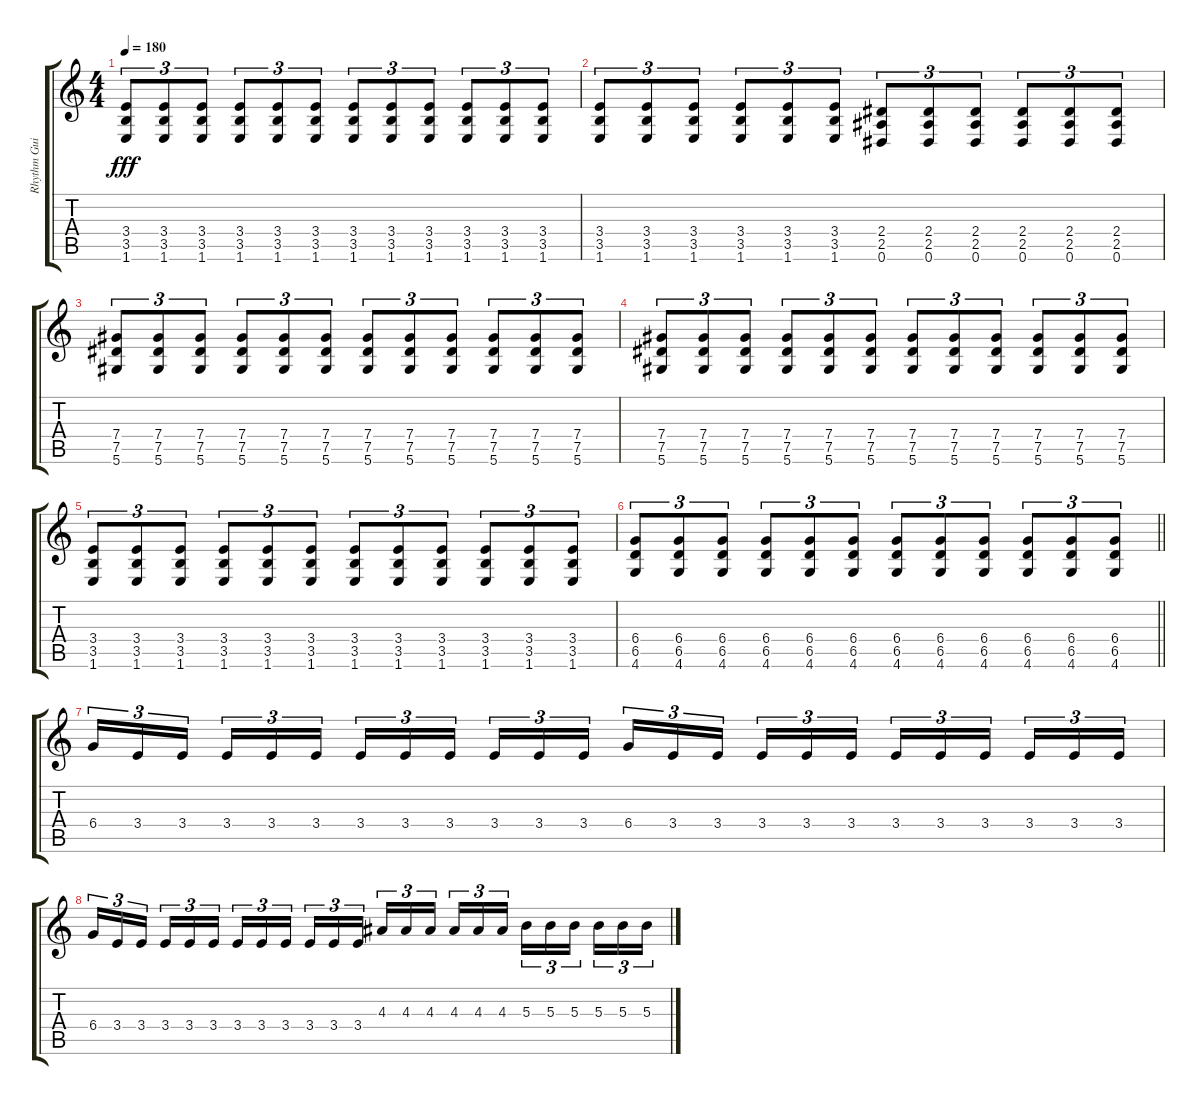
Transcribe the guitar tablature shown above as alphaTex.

\track ("Rhythm Guitar" "Rhythm Gui") {instrument distortionguitar}
\staff {score tabs}
\tuning (Eb4 Bb3 Gb3 Db3 Ab2 Eb2) {hide}
\ts (4 4)
\tempo 180
\clef g2
\ks c
(3.4 3.5 1.6).8{tu (3 2) dy fff} (3.4 3.5 1.6).8{tu (3 2)} (3.4 3.5 1.6).8{tu (3 2)} (3.4 3.5 1.6).8{tu (3 2)} (3.4 3.5 1.6).8{tu (3 2)} (3.4 3.5 1.6).8{tu (3 2)} (3.4 3.5 1.6).8{tu (3 2)} (3.4 3.5 1.6).8{tu (3 2)} (3.4 3.5 1.6).8{tu (3 2)} (3.4 3.5 1.6).8{tu (3 2)} (3.4 3.5 1.6).8{tu (3 2)} (3.4 3.5 1.6).8{tu (3 2)} |
(3.4 3.5 1.6).8{tu (3 2)} (3.4 3.5 1.6).8{tu (3 2)} (3.4 3.5 1.6).8{tu (3 2)} (3.4 3.5 1.6).8{tu (3 2)} (3.4 3.5 1.6).8{tu (3 2)} (3.4 3.5 1.6).8{tu (3 2)} (2.4 2.5 0.6).8{tu (3 2)} (2.4 2.5 0.6).8{tu (3 2)} (2.4 2.5 0.6).8{tu (3 2)} (2.4 2.5 0.6).8{tu (3 2)} (2.4 2.5 0.6).8{tu (3 2)} (2.4 2.5 0.6).8{tu (3 2)} |
(7.4 7.5 5.6).8{tu (3 2)} (7.4 7.5 5.6).8{tu (3 2)} (7.4 7.5 5.6).8{tu (3 2)} (7.4 7.5 5.6).8{tu (3 2)} (7.4 7.5 5.6).8{tu (3 2)} (7.4 7.5 5.6).8{tu (3 2)} (7.4 7.5 5.6).8{tu (3 2)} (7.4 7.5 5.6).8{tu (3 2)} (7.4 7.5 5.6).8{tu (3 2)} (7.4 7.5 5.6).8{tu (3 2)} (7.4 7.5 5.6).8{tu (3 2)} (7.4 7.5 5.6).8{tu (3 2)} |
(7.4 7.5 5.6).8{tu (3 2)} (7.4 7.5 5.6).8{tu (3 2)} (7.4 7.5 5.6).8{tu (3 2)} (7.4 7.5 5.6).8{tu (3 2)} (7.4 7.5 5.6).8{tu (3 2)} (7.4 7.5 5.6).8{tu (3 2)} (7.4 7.5 5.6).8{tu (3 2)} (7.4 7.5 5.6).8{tu (3 2)} (7.4 7.5 5.6).8{tu (3 2)} (7.4 7.5 5.6).8{tu (3 2)} (7.4 7.5 5.6).8{tu (3 2)} (7.4 7.5 5.6).8{tu (3 2)} |
(3.4 3.5 1.6).8{tu (3 2)} (3.4 3.5 1.6).8{tu (3 2)} (3.4 3.5 1.6).8{tu (3 2)} (3.4 3.5 1.6).8{tu (3 2)} (3.4 3.5 1.6).8{tu (3 2)} (3.4 3.5 1.6).8{tu (3 2)} (3.4 3.5 1.6).8{tu (3 2)} (3.4 3.5 1.6).8{tu (3 2)} (3.4 3.5 1.6).8{tu (3 2)} (3.4 3.5 1.6).8{tu (3 2)} (3.4 3.5 1.6).8{tu (3 2)} (3.4 3.5 1.6).8{tu (3 2)} |
\barLineRight lightlight
(6.4 6.5 4.6).8{tu (3 2)} (6.4 6.5 4.6).8{tu (3 2)} (6.4 6.5 4.6).8{tu (3 2)} (6.4 6.5 4.6).8{tu (3 2)} (6.4 6.5 4.6).8{tu (3 2)} (6.4 6.5 4.6).8{tu (3 2)} (6.4 6.5 4.6).8{tu (3 2)} (6.4 6.5 4.6).8{tu (3 2)} (6.4 6.5 4.6).8{tu (3 2)} (6.4 6.5 4.6).8{tu (3 2)} (6.4 6.5 4.6).8{tu (3 2)} (6.4 6.5 4.6).8{tu (3 2)} |
\section ("" "")
6.4.16{tu (3 2)} 3.4.16{tu (3 2)} 3.4.16{tu (3 2) beam splitsecondary} 3.4.16{tu (3 2)} 3.4.16{tu (3 2)} 3.4.16{tu (3 2)} 3.4.16{tu (3 2)} 3.4.16{tu (3 2)} 3.4.16{tu (3 2) beam splitsecondary} 3.4.16{tu (3 2)} 3.4.16{tu (3 2)} 3.4.16{tu (3 2)} 6.4.16{tu (3 2)} 3.4.16{tu (3 2)} 3.4.16{tu (3 2) beam splitsecondary} 3.4.16{tu (3 2)} 3.4.16{tu (3 2)} 3.4.16{tu (3 2)} 3.4.16{tu (3 2)} 3.4.16{tu (3 2)} 3.4.16{tu (3 2) beam splitsecondary} 3.4.16{tu (3 2)} 3.4.16{tu (3 2)} 3.4.16{tu (3 2)} |
6.4.16{tu (3 2)} 3.4.16{tu (3 2)} 3.4.16{tu (3 2) beam splitsecondary} 3.4.16{tu (3 2)} 3.4.16{tu (3 2)} 3.4.16{tu (3 2)} 3.4.16{tu (3 2)} 3.4.16{tu (3 2)} 3.4.16{tu (3 2) beam splitsecondary} 3.4.16{tu (3 2)} 3.4.16{tu (3 2)} 3.4.16{tu (3 2)} 4.3.16{tu (3 2)} 4.3.16{tu (3 2)} 4.3.16{tu (3 2) beam splitsecondary} 4.3.16{tu (3 2)} 4.3.16{tu (3 2)} 4.3.16{tu (3 2)} 5.3.16{tu (3 2)} 5.3.16{tu (3 2)} 5.3.16{tu (3 2) beam splitsecondary} 5.3.16{tu (3 2)} 5.3.16{tu (3 2)} 5.3.16{tu (3 2)}
